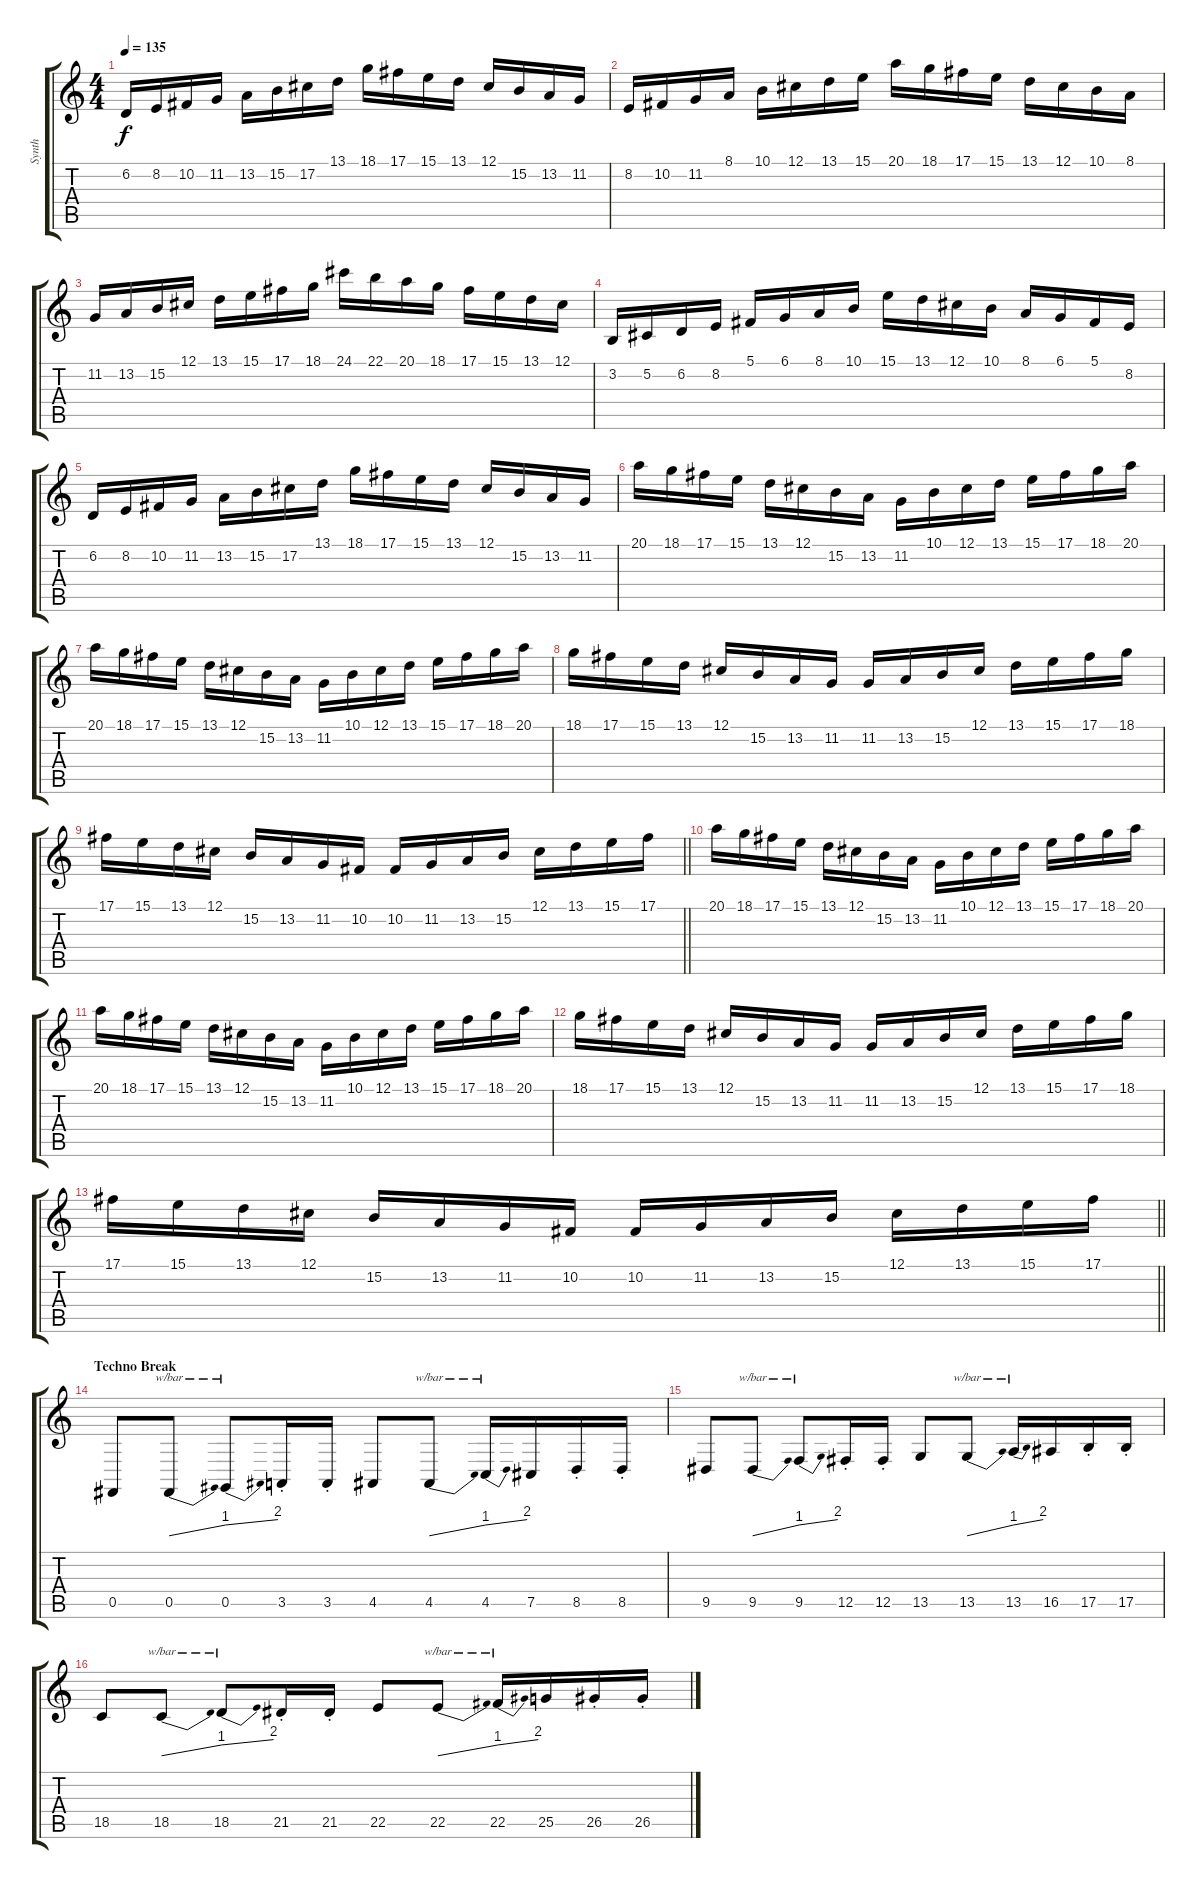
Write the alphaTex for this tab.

\track ("Synth" "Synth") {instrument lead2sawtooth}
\staff {score tabs}
\tuning (Db4 Ab3 E3 B2 Gb2 B1) {hide}
\ts (4 4)
\tempo 135
\clef g2
\ks c
6.2.16{dy f} 8.2.16 10.2.16 11.2.16 13.2.16 15.2.16 17.2.16 13.1.16 18.1.16 17.1.16 15.1.16 13.1.16 12.1.16 15.2.16 13.2.16 11.2.16 |
8.2.16 10.2.16 11.2.16 8.1.16 10.1.16 12.1.16 13.1.16 15.1.16 20.1.16 18.1.16 17.1.16 15.1.16 13.1.16 12.1.16 10.1.16 8.1.16 |
11.2.16 13.2.16 15.2.16 12.1.16 13.1.16 15.1.16 17.1.16 18.1.16 24.1.16 22.1.16 20.1.16 18.1.16 17.1.16 15.1.16 13.1.16 12.1.16 |
3.2.16 5.2.16 6.2.16 8.2.16 5.1.16 6.1.16 8.1.16 10.1.16 15.1.16 13.1.16 12.1.16 10.1.16 8.1.16 6.1.16 5.1.16 8.2.16 |
6.2.16 8.2.16 10.2.16 11.2.16 13.2.16 15.2.16 17.2.16 13.1.16 18.1.16 17.1.16 15.1.16 13.1.16 12.1.16 15.2.16 13.2.16 11.2.16 |
20.1.16 18.1.16 17.1.16 15.1.16 13.1.16 12.1.16 15.2.16 13.2.16 11.2.16 10.1.16 12.1.16 13.1.16 15.1.16 17.1.16 18.1.16 20.1.16 |
20.1.16 18.1.16 17.1.16 15.1.16 13.1.16 12.1.16 15.2.16 13.2.16 11.2.16 10.1.16 12.1.16 13.1.16 15.1.16 17.1.16 18.1.16 20.1.16 |
18.1.16 17.1.16 15.1.16 13.1.16 12.1.16 15.2.16 13.2.16 11.2.16 11.2.16 13.2.16 15.2.16 12.1.16 13.1.16 15.1.16 17.1.16 18.1.16 |
\barLineRight lightlight
17.1.16 15.1.16 13.1.16 12.1.16 15.2.16 13.2.16 11.2.16 10.2.16 10.2.16 11.2.16 13.2.16 15.2.16 12.1.16 13.1.16 15.1.16 17.1.16 |
20.1.16 18.1.16 17.1.16 15.1.16 13.1.16 12.1.16 15.2.16 13.2.16 11.2.16 10.1.16 12.1.16 13.1.16 15.1.16 17.1.16 18.1.16 20.1.16 |
20.1.16 18.1.16 17.1.16 15.1.16 13.1.16 12.1.16 15.2.16 13.2.16 11.2.16 10.1.16 12.1.16 13.1.16 15.1.16 17.1.16 18.1.16 20.1.16 |
18.1.16 17.1.16 15.1.16 13.1.16 12.1.16 15.2.16 13.2.16 11.2.16 11.2.16 13.2.16 15.2.16 12.1.16 13.1.16 15.1.16 17.1.16 18.1.16 |
\barLineRight lightlight
17.1.16 15.1.16 13.1.16 12.1.16 15.2.16 13.2.16 11.2.16 10.2.16 10.2.16 11.2.16 13.2.16 15.2.16 12.1.16 13.1.16 15.1.16 17.1.16 |
\section ("" "Techno Break")
0.5.8{volume 3} 0.5.8{tbe (dive default 0 0 60 4) volume 6} 0.5.8{tbe (dive default 0 4 60 8)} 3.5{st}.16 3.5{st}.16 4.5.8 4.5.8{tbe (dive default 0 0 60 4)} 4.5.16{tbe (dive default 0 4 60 8)} 7.5.16 8.5{st}.16 8.5{st}.16 |
9.5.8{volume 9} 9.5.8{tbe (dive default 0 0 60 4)} 9.5.8{tbe (dive default 0 4 60 8)} 12.5{st}.16 12.5{st}.16 13.5.8 13.5.8{tbe (dive default 0 0 60 4)} 13.5.16{tbe (dive default 0 4 60 8)} 16.5.16 17.5{st}.16 17.5{st}.16 |
18.5.8{volume 12} 18.5.8{tbe (dive default 0 0 60 4)} 18.5.8{tbe (dive default 0 4 60 8)} 21.5{st}.16 21.5{st}.16 22.5.8 22.5.8{tbe (dive default 0 0 60 4)} 22.5.16{tbe (dive default 0 4 60 8)} 25.5.16 26.5{st}.16 26.5{st}.16
